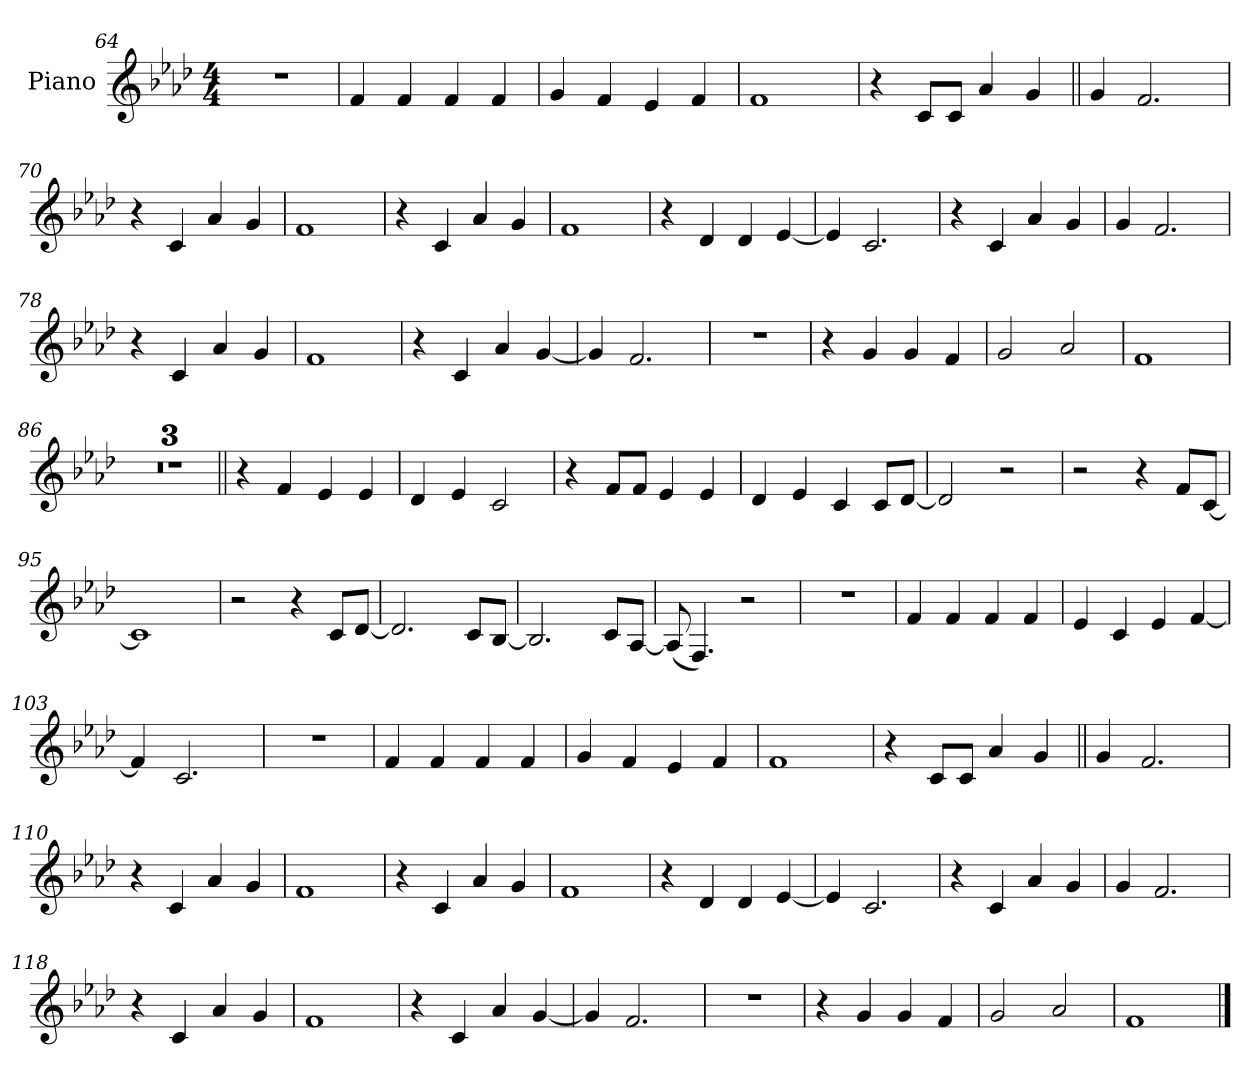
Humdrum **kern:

**kern
*part1
*staff1
*I"Piano
*I'Pno.
*clefG2
*k[b-e-a-d-]
*M4/4
=64
1r
=65
4f
4f
4f
4f
=66
4g
4f
4e-
4f
=67
1f
=68
4r
8cL
8cJ
4a-
4g
=69||
4g
2.f
=70
4r
4c
4a-
4g
=71
1f
=72
4r
4c
4a-
4g
=73
1f
=74
4r
4d-
4d-
[4e-
=75
4e-]
2.c
=76
4r
4c
4a-
4g
=77
4g
2.f
=78
4r
4c
4a-
4g
=79
1f
=80
4r
4c
4a-
[4g
=81
4g]
2.f
=82
1r
=83
4r
4g
4g
4f
=84
2g
2a-
=85
1f
=86
1r
=87
1r
=88
1r
=89||
4r
4f
4e-
4e-
=90
4d-
4e-
2c
=91
4r
8fL
8fJ
4e-
4e-
=92
4d-
4e-
4c
8cL
[8d-J
=93
2d-]
2r
=94
2r
4r
8fL
[8cJ
=95
1c]
=96
2r
4r
8cL
[8d-J
=97
2.d-]
8cL
[8B-J
=98
2.B-]
8cL
[8A-J
=99
(<8A-]
4.F)
2r
=100
1r
=101
4f
4f
4f
4f
=102
4e-
4c
4e-
[4f
=103
4f]
2.c
=104
1r
=105
4f
4f
4f
4f
=106
4g
4f
4e-
4f
=107
1f
=108
4r
8cL
8cJ
4a-
4g
=109||
4g
2.f
=110
4r
4c
4a-
4g
=111
1f
=112
4r
4c
4a-
4g
=113
1f
=114
4r
4d-
4d-
[4e-
=115
4e-]
2.c
=116
4r
4c
4a-
4g
=117
4g
2.f
=118
4r
4c
4a-
4g
=119
1f
=120
4r
4c
4a-
[4g
=121
4g]
2.f
=122
1r
=123
4r
4g
4g
4f
=124
2g
2a-
=125
1f
==
*-
